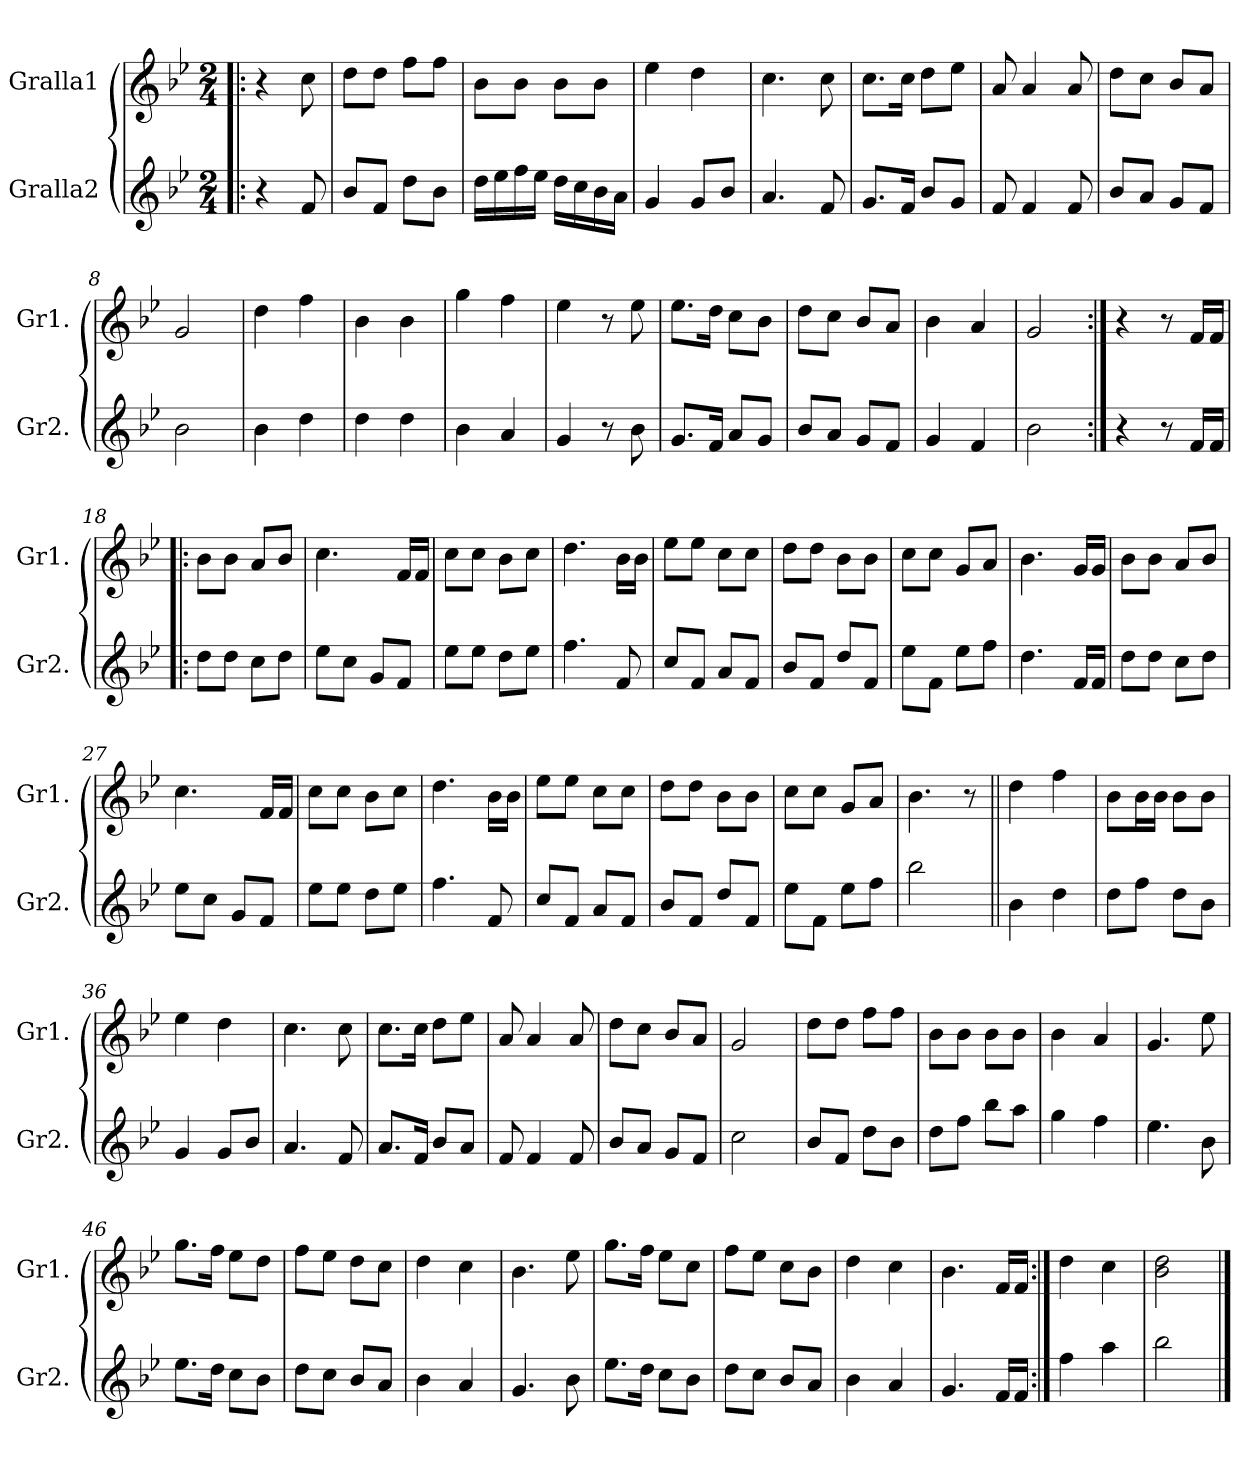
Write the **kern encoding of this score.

**kern	**kern
*part2	*part1
*staff2	*staff1
*I"Gralla2	*I"Gralla1
*I'Gr2.	*I'Gr1.
*clefG2	*clefG2
*k[b-e-]	*k[b-e-]
*M2/4	*M2/4
*MM120	*MM120
=!|:	=!|:
4r	4r
8f/	8cc\
=1	=1
8b-/L	8dd\L
8f/J	8dd\J
8dd\L	8ff\L
8b-\J	8ff\J
=2	=2
16dd\LL	8b-\L
16ee-\	.
16ff\	8b-\J
16ee-\JJ	.
16dd\LL	8b-\L
16cc\	.
16b-\	8b-\J
16a\JJ	.
=3	=3
4g/	4ee-\
8g/L	4dd\
8b-/J	.
=4	=4
4.a/	4.cc\
8f/	8cc\
=5	=5
8.g/L	8.cc\L
16f/Jk	16cc\Jk
8b-/L	8dd\L
8g/J	8ee-\J
=6	=6
8f/	8a/
4f/	4a/
8f/	8a/
=7	=7
8b-/L	8dd\L
8a/J	8cc\J
8g/L	8b-/L
8f/J	8a/J
!!LO:LB:g=z
=8	=8
2b-\	2g/
=9	=9
4b-\	4dd\
4dd\	4ff\
=10	=10
4dd\	4b-\
4dd\	4b-\
=11	=11
4b-\	4gg\
4a/	4ff\
=12	=12
4g/	4ee-\
8r	8r
8b-\	8ee-\
=13	=13
8.g/L	8.ee-\L
16f/Jk	16dd\Jk
8a/L	8cc\L
8g/J	8b-\J
=14	=14
8b-/L	8dd\L
8a/J	8cc\J
8g/L	8b-/L
8f/J	8a/J
=15	=15
4g/	4b-\
4f/	4a/
=16	=16
2b-\	2g/
=17:|!	=17:|!
4r	4r
8r	8r
16f/LL	16f/LL
16f/JJ	16f/JJ
=18!|:	=18!|:
8dd\L	8b-\L
8dd\J	8b-\J
8cc\L	8a/L
8dd\J	8b-/J
!!LO:LB:g=z
=19	=19
8ee-\L	4.cc\
8cc\J	.
8g/L	.
8f/J	16f/LL
.	16f/JJ
=20	=20
8ee-\L	8cc\L
8ee-\J	8cc\J
8dd\L	8b-\L
8ee-\J	8cc\J
=21	=21
4.ff\	4.dd\
8f/	16b-\LL
.	16b-\JJ
=22	=22
8cc/L	8ee-\L
8f/J	8ee-\J
8a/L	8cc\L
8f/J	8cc\J
=23	=23
8b-/L	8dd\L
8f/J	8dd\J
8dd/L	8b-\L
8f/J	8b-\J
=24	=24
8ee-\L	8cc\L
8f\J	8cc\J
8ee-\L	8g/L
8ff\J	8a/J
=25	=25
4.dd\	4.b-\
16f/LL	16g/LL
16f/JJ	16g/JJ
=26	=26
8dd\L	8b-\L
8dd\J	8b-\J
8cc\L	8a/L
8dd\J	8b-/J
=27	=27
8ee-\L	4.cc\
8cc\J	.
8g/L	.
8f/J	16f/LL
.	16f/JJ
!!LO:LB:g=z
=28	=28
8ee-\L	8cc\L
8ee-\J	8cc\J
8dd\L	8b-\L
8ee-\J	8cc\J
=29	=29
4.ff\	4.dd\
8f/	16b-\LL
.	16b-\JJ
=30	=30
8cc/L	8ee-\L
8f/J	8ee-\J
8a/L	8cc\L
8f/J	8cc\J
=31	=31
8b-/L	8dd\L
8f/J	8dd\J
8dd/L	8b-\L
8f/J	8b-\J
=32	=32
8ee-\L	8cc\L
8f\J	8cc\J
8ee-\L	8g/L
8ff\J	8a/J
=33	=33
2bb-\	4.b-\
.	8r
=34||	=34||
4b-\	4dd\
4dd\	4ff\
=35	=35
8dd\L	8b-\L
8ff\J	16b-\L
.	16b-\JJ
8dd\L	8b-\L
8b-\J	8b-\J
=36	=36
4g/	4ee-\
8g/L	4dd\
8b-/J	.
=37	=37
4.a/	4.cc\
8f/	8cc\
!!LO:LB:g=z
=38	=38
8.a/L	8.cc\L
16f/Jk	16cc\Jk
8b-/L	8dd\L
8a/J	8ee-\J
=39	=39
8f/	8a/
4f/	4a/
8f/	8a/
=40	=40
8b-/L	8dd\L
8a/J	8cc\J
8g/L	8b-/L
8f/J	8a/J
=41	=41
2cc\	2g/
=42	=42
8b-/L	8dd\L
8f/J	8dd\J
8dd\L	8ff\L
8b-\J	8ff\J
=43	=43
8dd\L	8b-\L
8ff\J	8b-\J
8bb-\L	8b-\L
8aa\J	8b-\J
=44	=44
4gg\	4b-\
4ff\	4a/
=45	=45
4.ee-\	4.g/
8b-\	8ee-\
=46	=46
8.ee-\L	8.gg\L
16dd\Jk	16ff\Jk
8cc\L	8ee-\L
8b-\J	8dd\J
=47	=47
8dd\L	8ff\L
8cc\J	8ee-\J
8b-/L	8dd\L
8a/J	8cc\J
!!LO:LB:g=z
=48	=48
4b-\	4dd\
4a/	4cc\
=49	=49
4.g/	4.b-\
8b-\	8ee-\
=50	=50
8.ee-\L	8.gg\L
16dd\Jk	16ff\Jk
8cc\L	8ee-\L
8b-\J	8cc\J
=51	=51
8dd\L	8ff\L
8cc\J	8ee-\J
8b-/L	8cc\L
8a/J	8b-\J
=52	=52
4b-\	4dd\
4a/	4cc\
=53	=53
4.g/	4.b-\
16f/LL	16f/LL
16f/JJ	16f/JJ
=54:|!	=54:|!
4ff\	4dd\
4aa\	4cc\
=55	=55
2bb-\	2b-\ 2dd\
==	==
*-	*-
